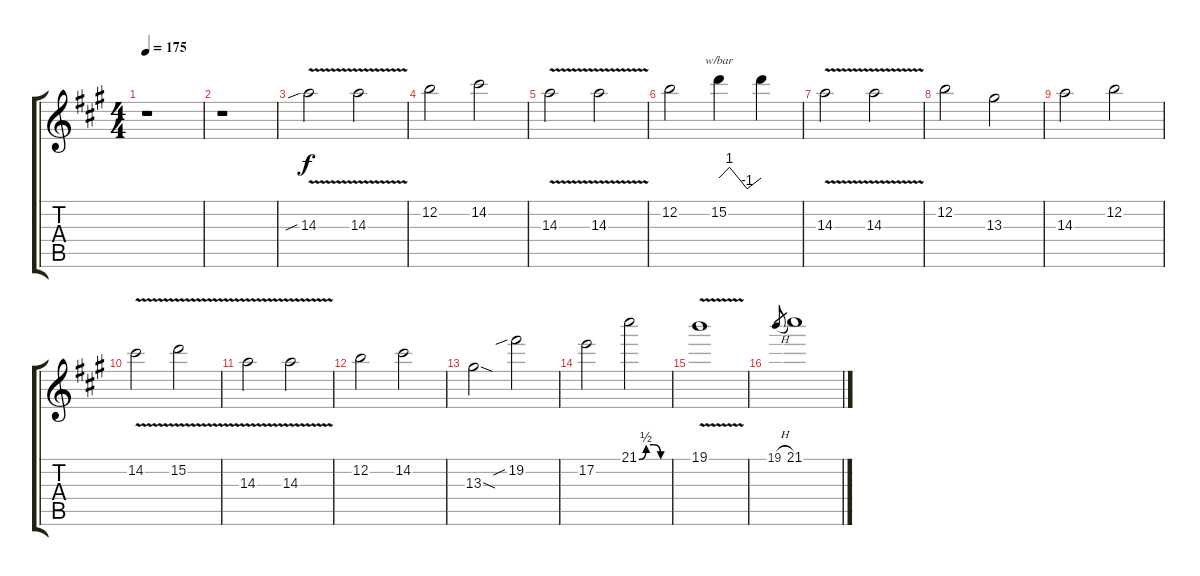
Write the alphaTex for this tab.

\track "" {instrument distortionguitar}
\staff {score tabs}
\tuning (E4 B3 G3 D3 A2 E2) {hide}
\ts (4 4)
\tempo 175
\clef g2
\ks a
r.1{dy f instrument distortionguitar} |
r.1 |
14.3{v sib}.2 14.3{v}.2 |
12.2.2 14.2.2 |
14.3{v}.2 14.3{v}.2 |
12.2.2 15.2.4{tbe (custom default 0 0 15 4 40 -4 60 0)} 15.2{t}.4 |
14.3{v}.2 14.3{v}.2 |
12.2.2 13.3.2 |
14.3.2 12.2.2 |
14.2{v}.2 15.2{v}.2 |
14.3{v}.2 14.3{v}.2 |
12.2.2 14.2.2 |
13.3{sod}.2 19.2{sib}.2 |
17.2.2 21.1{be (custom 0 0 15 2 30 2 45 0 60 0)}.2 |
19.1{v}.1 |
19.1{h}.8{gr} 21.1.1
